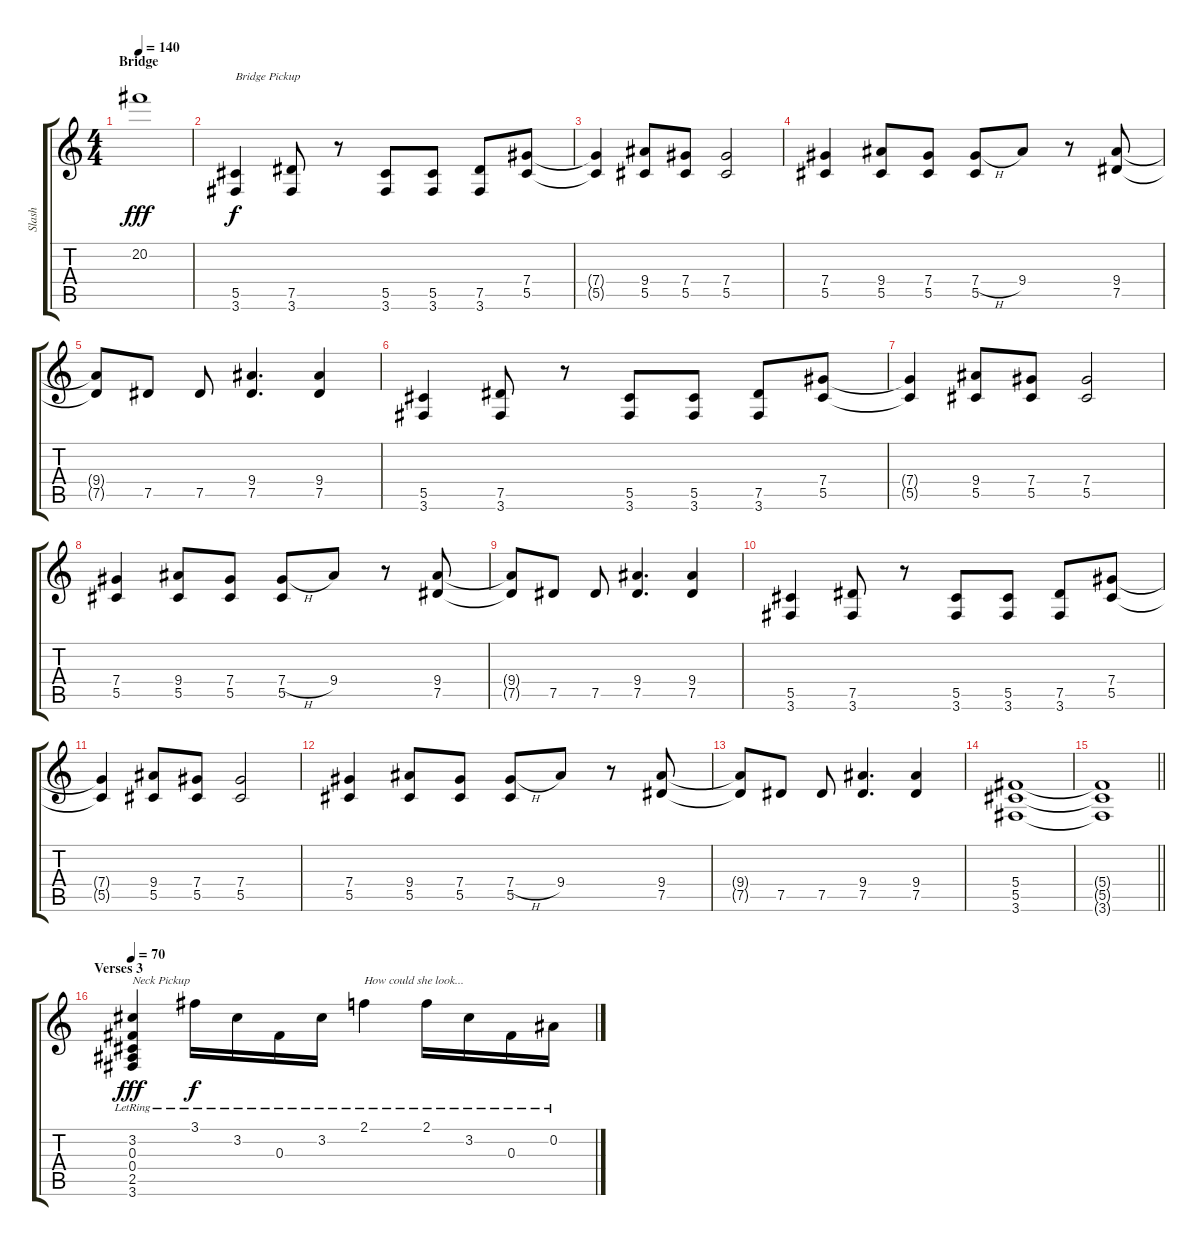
\track ("Slash" "Slash") {instrument electricguitarclean}
\staff {score tabs}
\tuning (Eb4 Bb3 Gb3 Db3 Ab2 Eb2) {hide}
\ts (4 4)
\section ("" "Bridge")
\tempo 140
\clef g2
\ks c
20.2.1{dy fff volume 13 balance 12} |
(5.5 3.6).4{txt "Bridge Pickup" dy f} (7.5 3.6).8 r.8 (5.5 3.6).8 (5.5 3.6).8 (7.5 3.6).8 (7.4 5.5).8 |
(7.4{t} 5.5{t}).4 (9.4 5.5).8 (7.4 5.5).8 (7.4 5.5).2 |
(7.4 5.5).4 (9.4 5.5).8 (7.4 5.5).8 (7.4{h} 5.5).8 9.4.8 r.8 (9.4 7.5).8 |
(9.4{t} 7.5{t}).8 7.5.8 7.5.8 (9.4 7.5).4{d} (9.4 7.5).4 |
(5.5 3.6).4 (7.5 3.6).8 r.8 (5.5 3.6).8 (5.5 3.6).8 (7.5 3.6).8 (7.4 5.5).8 |
(7.4{t} 5.5{t}).4 (9.4 5.5).8 (7.4 5.5).8 (7.4 5.5).2 |
(7.4 5.5).4 (9.4 5.5).8 (7.4 5.5).8 (7.4{h} 5.5).8 9.4.8 r.8 (9.4 7.5).8 |
(9.4{t} 7.5{t}).8 7.5.8 7.5.8 (9.4 7.5).4{d} (9.4 7.5).4 |
(5.5 3.6).4 (7.5 3.6).8 r.8 (5.5 3.6).8 (5.5 3.6).8 (7.5 3.6).8 (7.4 5.5).8 |
(7.4{t} 5.5{t}).4 (9.4 5.5).8 (7.4 5.5).8 (7.4 5.5).2 |
(7.4 5.5).4 (9.4 5.5).8 (7.4 5.5).8 (7.4{h} 5.5).8 9.4.8 r.8 (9.4 7.5).8 |
(9.4{t} 7.5{t}).8 7.5.8 7.5.8 (9.4 7.5).4{d} (9.4 7.5).4 |
(5.4 5.5 3.6).1 |
\barLineRight lightlight
(5.4{t} 5.5{t} 3.6{t}).1 |
\section ("" "Verses 3")
\tempo 70
(3.2{lr} 0.3{lr} 0.4{lr} 2.5{lr} 3.6{lr}).4{txt "Neck Pickup" dy fff instrument electricguitarclean} 3.1{lr}.16{dy f} 3.2{lr}.16 0.3{lr}.16 3.2{lr}.16 2.1{lr}.4{txt "How could she look..."} 2.1{lr}.16 3.2{lr}.16 0.3{lr}.16 0.2{lr}.16
